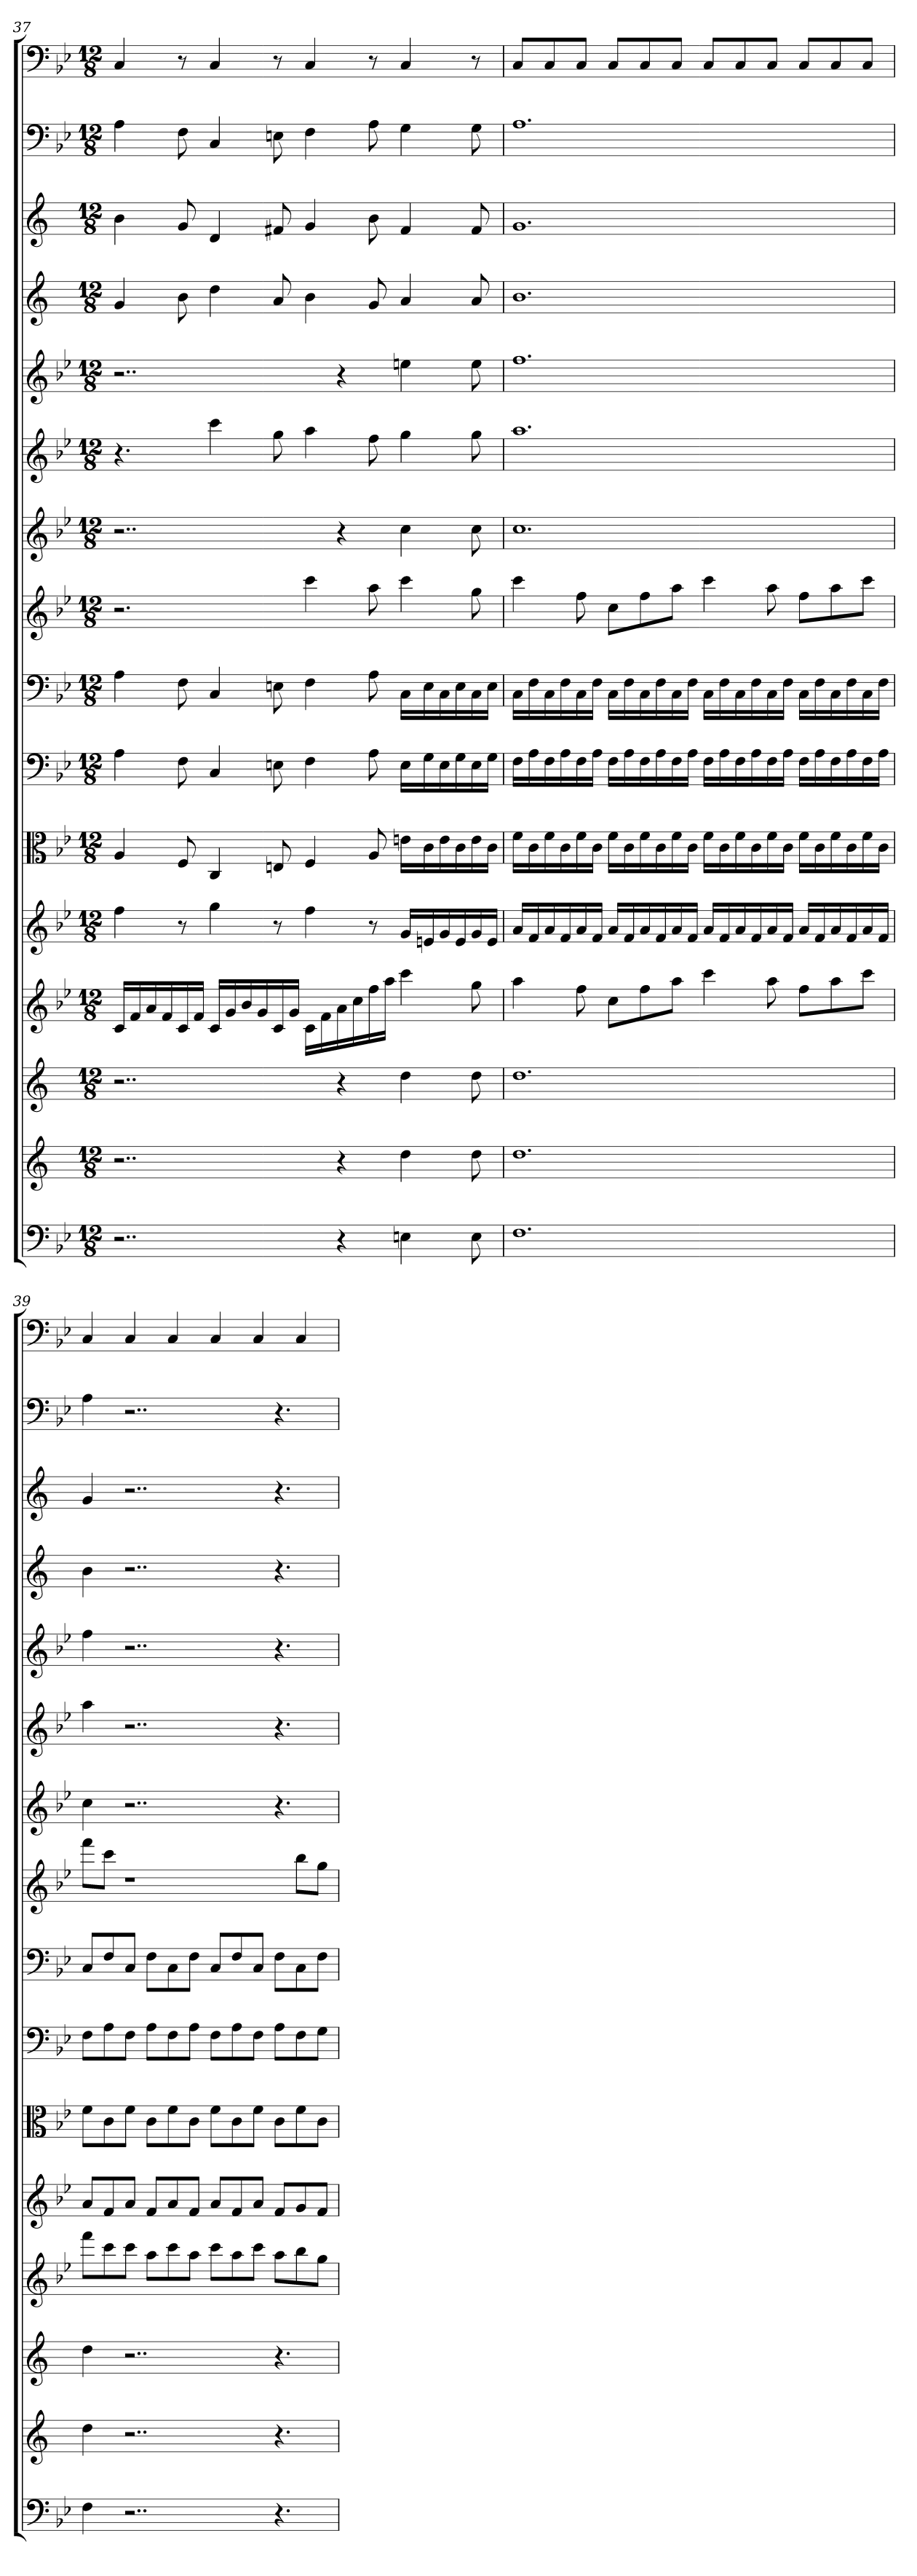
**kern	**kern	**kern	**kern	**kern	**kern	**kern	**kern	**kern	**kern	**kern	**kern	**kern	**kern	**kern	**kern
*part16	*part15	*part14	*part13	*part12	*part11	*part10	*part9	*part8	*part7	*part6	*part5	*part4	*part3	*part2	*part1
*staff16	*staff15	*staff14	*staff13	*staff12	*staff11	*staff10	*staff9	*staff8	*staff7	*staff6	*staff5	*staff4	*staff3	*staff2	*staff1
*clefF4	*	*	*	*	*clefC3	*clefF4	*clefF4	*	*	*	*	*	*	*clefF4	*clefF4
*k[b-e-]	*k[]	*k[]	*k[b-e-]	*k[b-e-]	*k[b-e-]	*k[b-e-]	*k[b-e-]	*k[b-e-]	*k[b-e-]	*k[b-e-]	*k[b-e-]	*k[]	*k[]	*k[b-e-]	*k[b-e-]
*B-:	*	*	*B-:	*B-:	*B-:	*B-:	*B-:	*B-:	*B-:	*B-:	*B-:	*	*	*B-:	*B-:
*M12/8	*M12/8	*M12/8	*M12/8	*M12/8	*M12/8	*M12/8	*M12/8	*M12/8	*M12/8	*M12/8	*M12/8	*M12/8	*M12/8	*M12/8	*M12/8
=37	=37	=37	=37	=37	=37	=37	=37	=37	=37	=37	=37	=37	=37	=37	=37
2..r	2..r	2..r	16cLL	4ff	4A	4A	4A	2.r	2..r	4.r	2..r	4g	4b	4A	4C
.	.	.	16f	.	.	.	.	.	.	.	.	.	.	.	.
.	.	.	16a	.	.	.	.	.	.	.	.	.	.	.	.
.	.	.	16f	.	.	.	.	.	.	.	.	.	.	.	.
.	.	.	16c	8r	8F	8F	8F	.	.	.	.	8b	8g	8F	8r
.	.	.	16fJJ	.	.	.	.	.	.	.	.	.	.	.	.
.	.	.	16cLL	4gg	4C	4C	4C	.	.	4ccc	.	4dd	4d	4C	4C
.	.	.	16g	.	.	.	.	.	.	.	.	.	.	.	.
.	.	.	16b-	.	.	.	.	.	.	.	.	.	.	.	.
.	.	.	16g	.	.	.	.	.	.	.	.	.	.	.	.
.	.	.	16c	8r	8En	8En	8En	.	.	8gg	.	8a	8f#X	8En	8r
.	.	.	16gJJ	.	.	.	.	.	.	.	.	.	.	.	.
.	.	.	16cLL	4ff	4F	4F	4F	4ccc	.	4aa	.	4b	4g	4F	4C
.	.	.	16f	.	.	.	.	.	.	.	.	.	.	.	.
4r	4r	4r	16a	.	.	.	.	.	4r	.	4r	.	.	.	.
.	.	.	16cc	.	.	.	.	.	.	.	.	.	.	.	.
.	.	.	16ff	8r	8A	8A	8A	8aa	.	8ff	.	8g	8b	8A	8r
.	.	.	16aaJJ	.	.	.	.	.	.	.	.	.	.	.	.
4En	4dd	4dd	4ccc	16gLL	16en\LL	16E\LL	16C\LL	4ccc	4cc	4gg	4een	4a	4f#	4G	4C
.	.	.	.	16en	16c\	16G\	16E\	.	.	.	.	.	.	.	.
.	.	.	.	16g	16e\	16E\	16C\	.	.	.	.	.	.	.	.
.	.	.	.	16e	16c\	16G\	16E\	.	.	.	.	.	.	.	.
8E	8dd	8dd	8gg	16g	16e\	16E\	16C\	8gg	8cc	8gg	8ee	8a	8f#	8G	8r
.	.	.	.	16eJJ	16c\JJ	16G\JJ	16E\JJ	.	.	.	.	.	.	.	.
=38	=38	=38	=38	=38	=38	=38	=38	=38	=38	=38	=38	=38	=38	=38	=38
1.F	1.dd	1.dd	4aa	16aLL	16f\LL	16F\LL	16C\LL	4ccc	1.cc	1.aa	1.ff	1.b	1.g	1.A	8C/L
.	.	.	.	16f	16c\	16A\	16F\	.	.	.	.	.	.	.	.
.	.	.	.	16a	16f\	16F\	16C\	.	.	.	.	.	.	.	8C/
.	.	.	.	16f	16c\	16A\	16F\	.	.	.	.	.	.	.	.
.	.	.	8ff	16a	16f\	16F\	16C\	8ff	.	.	.	.	.	.	8C/J
.	.	.	.	16fJJ	16c\JJ	16A\JJ	16F\JJ	.	.	.	.	.	.	.	.
.	.	.	8ccL	16aLL	16f\LL	16F\LL	16C\LL	8ccL	.	.	.	.	.	.	8C/L
.	.	.	.	16f	16c\	16A\	16F\	.	.	.	.	.	.	.	.
.	.	.	8ff	16a	16f\	16F\	16C\	8ff	.	.	.	.	.	.	8C/
.	.	.	.	16f	16c\	16A\	16F\	.	.	.	.	.	.	.	.
.	.	.	8aaJ	16a	16f\	16F\	16C\	8aaJ	.	.	.	.	.	.	8C/J
.	.	.	.	16fJJ	16c\JJ	16A\JJ	16F\JJ	.	.	.	.	.	.	.	.
.	.	.	4ccc	16aLL	16f\LL	16F\LL	16C\LL	4ccc	.	.	.	.	.	.	8C/L
.	.	.	.	16f	16c\	16A\	16F\	.	.	.	.	.	.	.	.
.	.	.	.	16a	16f\	16F\	16C\	.	.	.	.	.	.	.	8C/
.	.	.	.	16f	16c\	16A\	16F\	.	.	.	.	.	.	.	.
.	.	.	8aa	16a	16f\	16F\	16C\	8aa	.	.	.	.	.	.	8C/J
.	.	.	.	16fJJ	16c\JJ	16A\JJ	16F\JJ	.	.	.	.	.	.	.	.
.	.	.	8ffL	16aLL	16f\LL	16F\LL	16C\LL	8ffL	.	.	.	.	.	.	8C/L
.	.	.	.	16f	16c\	16A\	16F\	.	.	.	.	.	.	.	.
.	.	.	8aa	16a	16f\	16F\	16C\	8aa	.	.	.	.	.	.	8C/
.	.	.	.	16f	16c\	16A\	16F\	.	.	.	.	.	.	.	.
.	.	.	8cccJ	16a	16f\	16F\	16C\	8cccJ	.	.	.	.	.	.	8C/J
.	.	.	.	16fJJ	16c\JJ	16A\JJ	16F\JJ	.	.	.	.	.	.	.	.
=39	=39	=39	=39	=39	=39	=39	=39	=39	=39	=39	=39	=39	=39	=39	=39
4F	4dd	4dd	8fffL	8aL	8f\L	8F\L	8C/L	8fffL	4cc	4aa	4ff	4b	4g	4A	4C
.	.	.	8ccc	8f	8c\	8A\	8F/	8cccJ	.	.	.	.	.	.	.
2..r	2..r	2..r	8cccJ	8aJ	8f\J	8F\J	8C/J	1r	2..r	2..r	2..r	2..r	2..r	2..r	4C
.	.	.	8aaL	8fL	8c\L	8A\L	8F\L	.	.	.	.	.	.	.	.
.	.	.	8ccc	8a	8f\	8F\	8C\	.	.	.	.	.	.	.	4C
.	.	.	8aaJ	8fJ	8c\J	8A\J	8F\J	.	.	.	.	.	.	.	.
.	.	.	8cccL	8aL	8f\L	8F\L	8C/L	.	.	.	.	.	.	.	4C
.	.	.	8aa	8f	8c\	8A\	8F/	.	.	.	.	.	.	.	.
.	.	.	8cccJ	8aJ	8f\J	8F\J	8C/J	.	.	.	.	.	.	.	4C
4.r	4.r	4.r	8aaL	8fL	8c\L	8A\L	8F\L	.	4.r	4.r	4.r	4.r	4.r	4.r	.
.	.	.	8bb-	8g	8f\	8F\	8C\	8bb-L	.	.	.	.	.	.	4C
.	.	.	8ggJ	8fJ	8c\J	8G\J	8F\J	8ggJ	.	.	.	.	.	.	.
=	=	=	=	=	=	=	=	=	=	=	=	=	=	=	=
*-	*-	*-	*-	*-	*-	*-	*-	*-	*-	*-	*-	*-	*-	*-	*-
